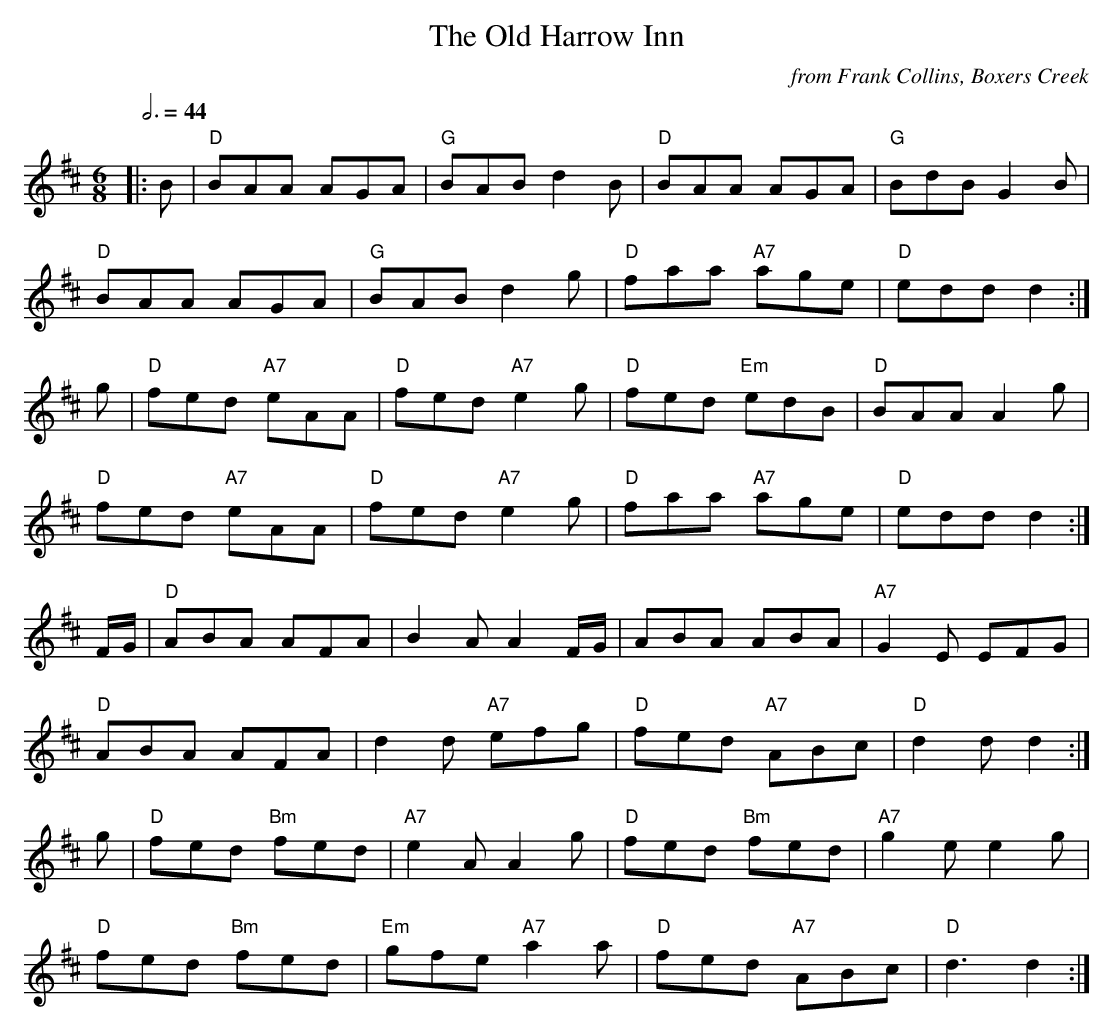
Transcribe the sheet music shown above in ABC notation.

X:1
T:The Old Harrow Inn
M:6/8
L:1/8
C:from Frank Collins, Boxers Creek
Q:6/8=44
K:D
|:B|"D"BAA AGA|"G"BABd2B|"D"BAA AGA|"G"BdBG2B|
"D"BAA AGA|"G"BABd2g|"D"faa "A7"age|"D"eddd2:|
g|"D"fed "A7"eAA|"D"fed "A7"e2g|"D"fed "Em"edB|"D"BAA A2g|
"D"fed "A7"eAA|"D"fed "A7"e2g|"D"faa "A7"age|"D"eddd2:|
F/G/|"D"ABA AFA|B2AA2F/G/|ABA ABA|"A7"G2E EFG|
"D"ABA AFA|d2d "A7"efg|"D"fed "A7"ABc|"D"d2dd2:|
g|"D"fed "Bm"fed|"A7"e2AA2g|"D"fed "Bm"fed|"A7"g2ee2g|
"D"fed "Bm"fed|"Em"gfe "A7"a2a|"D"fed "A7"ABc|"D"d3d2:|
